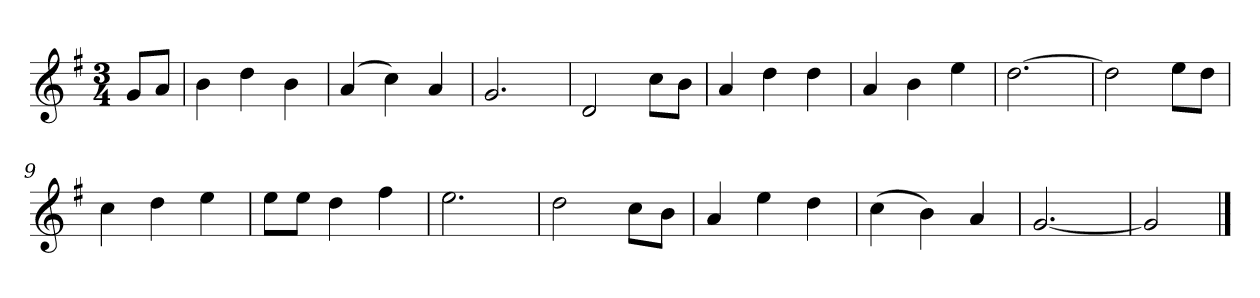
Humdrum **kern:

**kern
*part1
*staff1
*k[f#]
*M3/4
*MM120
=
8gL
8aJ
=1
4b
4dd
4b
=2
(4a
4cc)
4a
=3
2.g
=4
2d
8ccL
8bJ
=5
4a
4dd
4dd
=6
4a
4b
4ee
=7
[2.dd
=8
2dd]
8eeL
8ddJ
=9
4cc
4dd
4ee
=10
8eeL
8eeJ
4dd
4ff#
=11
2.ee
=12
2dd
8ccL
8bJ
=13
4a
4ee
4dd
=14
(4cc
4b)
4a
=15
[2.g
=16
2g]
==
*-
